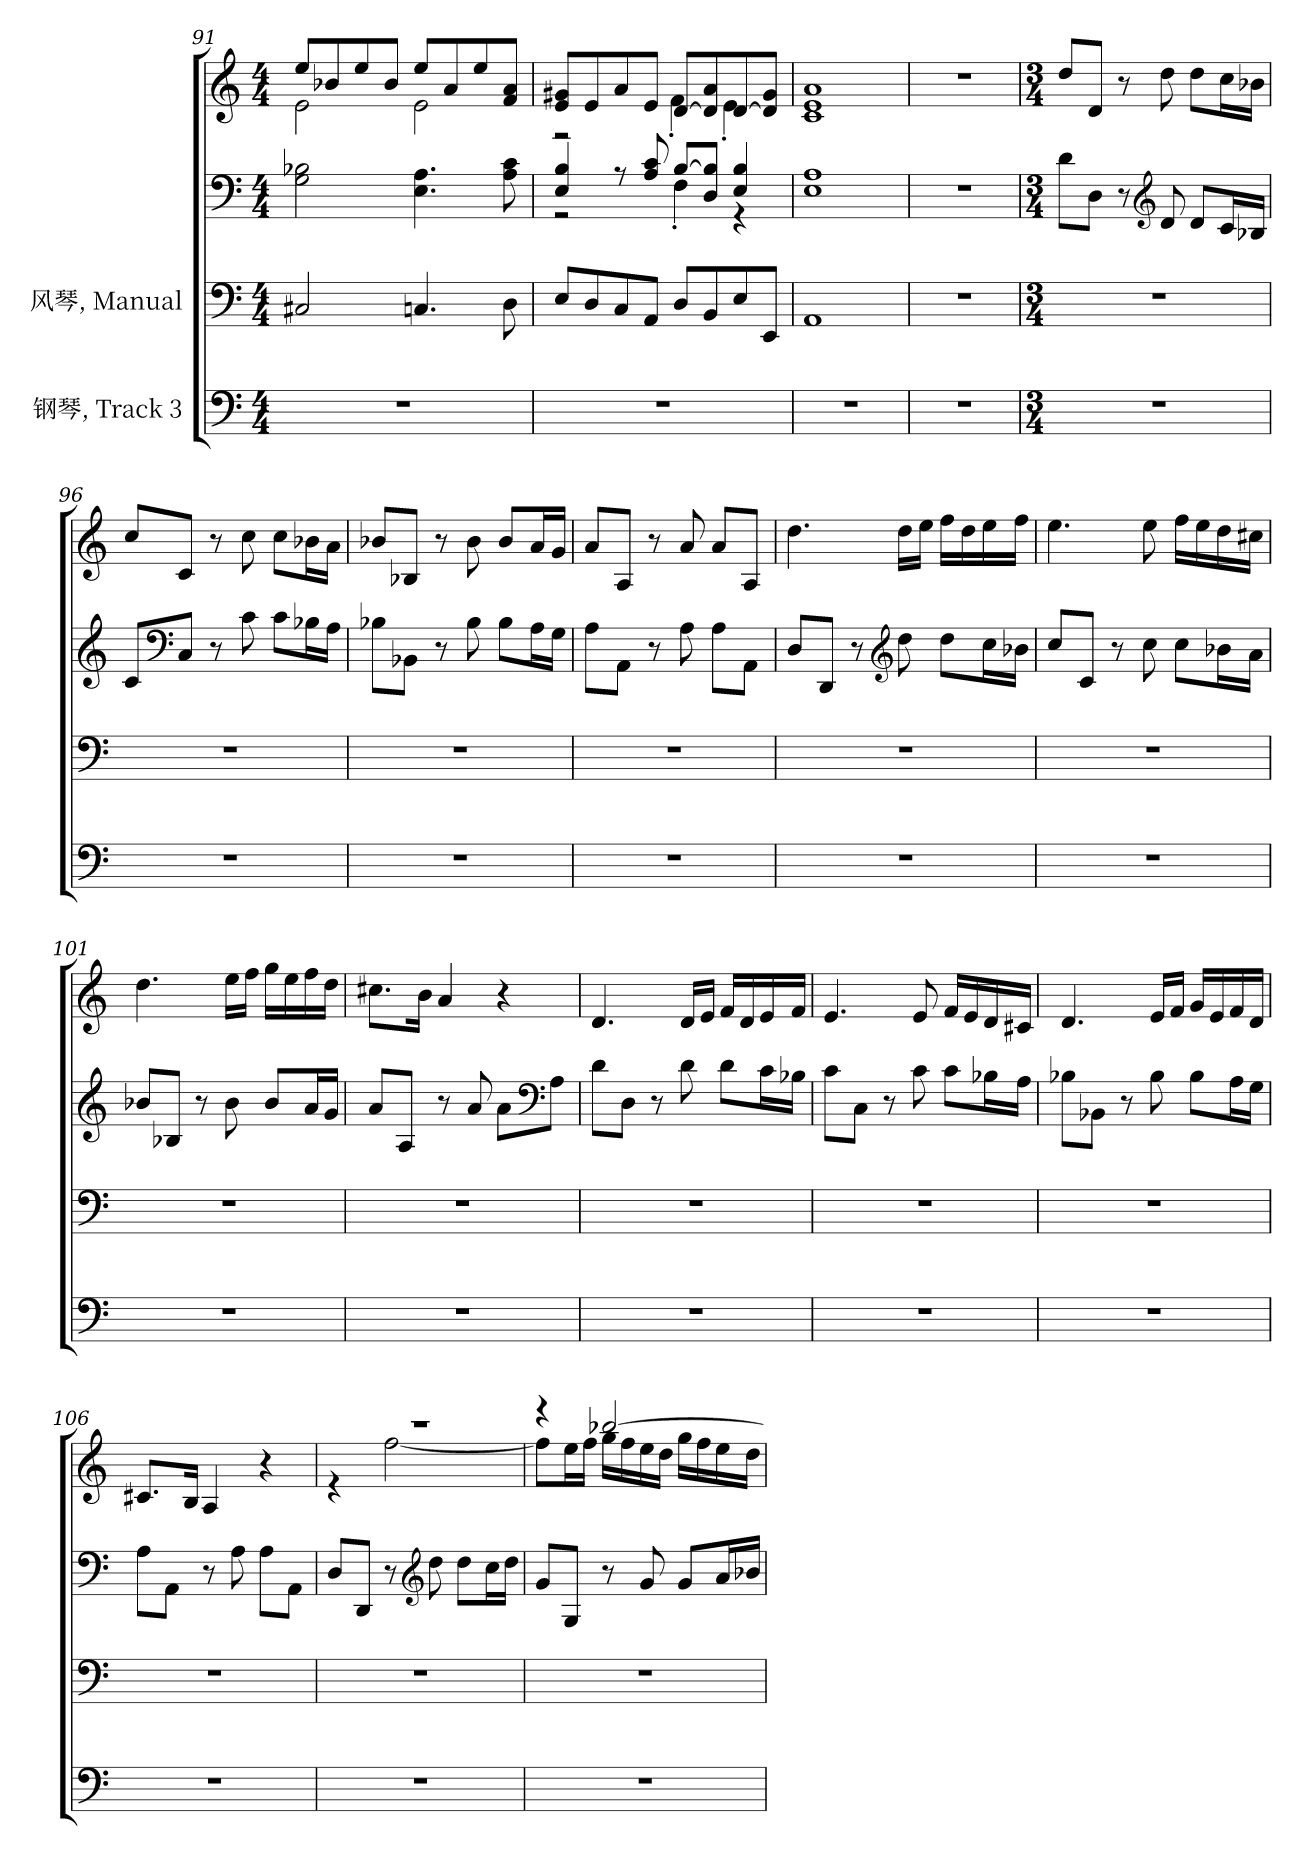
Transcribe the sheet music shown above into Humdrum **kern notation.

**kern	**kern	**kern	**kern
*part2	*part1	*part1	*part1
*staff4	*staff3	*staff2	*staff1
*I"钢琴, Track 3	*I"风琴, Manual	*	*
*clefF4	*clefF4	*clefF4	*clefG2
*k[]	*k[]	*k[]	*k[]
*M4/4	*M4/4	*M4/4	*M4/4
=91	=91	=91	=91
*	*	*	*^
1r	2C#X/	2G\ 2B-X\	8ee/L	2e\
.	.	.	8b-X/	.
.	.	.	8ee/	.
.	.	.	8b-/J	.
.	4.Cn/	4.E\ 4.A\	8ee/L	2e\
.	.	.	8a/	.
.	.	.	8ee/	.
.	8D\	8A\ 8c\	8f/ 8a/J	.
!!LO:LB:g=z	!!
=92	=92	=92	=92	=92
*	*	*	*MM85	*
*	*	*^	*	*
1r	8E/L	4E/ 4B/	2r	8e/ 8g#X/L	2r
.	8D/	.	.	8e/	.
.	8C/	8r	.	8a/	.
.	8AA/J	8A/ 8c/	.	8e/J	.
*	*	*	*	*MM75	*
.	8D/L	[8B/L	4F'\	[8d/L	4f'\
.	8BB/	8D/ 8B/]J	.	8d/] 8a/	.
.	8E/	4E/ 4B/	4r	[8d/	4e'\
.	8EE/J	.	.	8d/] 8g#/J	.
*	*	*v	*v	*	*
*	*	*	*v	*v
=93	=93	=93	=93
1r	1AA	1E 1A	1c 1e 1a
=94	=94	=94	=94
1r	1r	1r	1r
=95	=95	=95	=95
*M3/4	*M3/4	*M3/4	*M3/4
*	*	*	*MM35
2.r	2.r	8d\L	8dd/L
.	.	8D\J	8d/J
.	.	8r	8r
*	*	*clefG2	*
.	.	8d/	8dd\
.	.	8d/L	8dd\L
.	.	16c/L	16cc\L
.	.	16B-X/JJ	16b-X\JJ
=96	=96	=96	=96
2.r	2.r	8c/L	8cc/L
*	*	*clefF4	*
.	.	8C/J	8c/J
.	.	8r	8r
.	.	8c\	8cc\
.	.	8c\L	8cc\L
.	.	16B-X\L	16b-X\L
.	.	16A\JJ	16a\JJ
!!LO:LB:g=z
=97	=97	=97	=97
2.r	2.r	8B-X\L	8b-X/L
.	.	8BB-X\J	8B-X/J
.	.	8r	8r
.	.	8B-\	8b-\
.	.	8B-\L	8b-/L
.	.	16A\L	16a/L
.	.	16G\JJ	16g/JJ
=98	=98	=98	=98
2.r	2.r	8A\L	8a/L
.	.	8AA\J	8A/J
.	.	8r	8r
.	.	8A\	8a/
.	.	8A\L	8a/L
.	.	8AA\J	8A/J
=99	=99	=99	=99
2.r	2.r	8D/L	4.dd\
.	.	8DD/J	.
.	.	8r	.
*	*	*clefG2	*
.	.	8dd\	16dd\LL
.	.	.	16ee\JJ
.	.	8dd\L	16ff\LL
.	.	.	16dd\
.	.	16cc\L	16ee\
.	.	16b-X\JJ	16ff\JJ
=100	=100	=100	=100
2.r	2.r	8cc/L	4.ee\
.	.	8c/J	.
.	.	8r	.
.	.	8cc\	8ee\
.	.	8cc\L	16ff\LL
.	.	.	16ee\
.	.	16b-X\L	16dd\
.	.	16a\JJ	16cc#X\JJ
!!LO:PB:g=z
=101	=101	=101	=101
2.r	2.r	8b-X/L	4.dd\
.	.	8B-X/J	.
.	.	8r	.
.	.	8b-\	16ee\LL
.	.	.	16ff\JJ
.	.	8b-/L	16gg\LL
.	.	.	16ee\
.	.	16a/L	16ff\
.	.	16g/JJ	16dd\JJ
=102	=102	=102	=102
2.r	2.r	8a/L	8.cc#X\L
.	.	8A/J	.
.	.	.	16b\Jk
.	.	8r	4a/
.	.	8a/	.
.	.	8a\L	4r
*	*	*clefF4	*
.	.	8A\J	.
=103	=103	=103	=103
2.r	2.r	8d\L	4.d/
.	.	8D\J	.
.	.	8r	.
.	.	8d\	16d/LL
.	.	.	16e/JJ
.	.	8d\L	16f/LL
.	.	.	16d/
.	.	16c\L	16e/
.	.	16B-X\JJ	16f/JJ
=104	=104	=104	=104
2.r	2.r	8c\L	4.e/
.	.	8C\J	.
.	.	8r	.
.	.	8c\	8e/
.	.	8c\L	16f/LL
.	.	.	16e/
.	.	16B-X\L	16d/
.	.	16A\JJ	16c#X/JJ
!!LO:LB:g=z
=105	=105	=105	=105
2.r	2.r	8B-X\L	4.d/
.	.	8BB-X\J	.
.	.	8r	.
.	.	8B-\	16e/LL
.	.	.	16f/JJ
.	.	8B-\L	16g/LL
.	.	.	16e/
.	.	16A\L	16f/
.	.	16G\JJ	16d/JJ
=106	=106	=106	=106
2.r	2.r	8A\L	8.c#X/L
.	.	8AA\J	.
.	.	.	16B/Jk
.	.	8r	4A/
.	.	8A\	.
.	.	8A\L	4r
.	.	8AA\J	.
=107	=107	=107	=107
*	*	*	*^
2.r	2.r	8D/L	2.r	4r
.	.	8DD/J	.	.
.	.	8r	.	[2ff\
*	*	*clefG2	*	*
.	.	8dd\	.	.
.	.	8dd\L	.	.
.	.	16cc\L	.	.
.	.	16dd\JJ	.	.
=108	=108	=108	=108	=108
2.r	2.r	8g/L	4r	8ff\L]
.	.	8G/J	.	16ee\L
.	.	.	.	16ff\JJ
.	.	8r	[2bb-X/	16gg\LL
.	.	.	.	16ff\
.	.	8g/	.	16ee\
.	.	.	.	16dd\JJ
.	.	8g/L	.	16gg\LL
.	.	.	.	16ff\
.	.	16a/L	.	16ee\
.	.	16b-X/JJ	.	16dd\JJ
*	*	*	*v	*v
=	=	=	=
*-	*-	*-	*-
